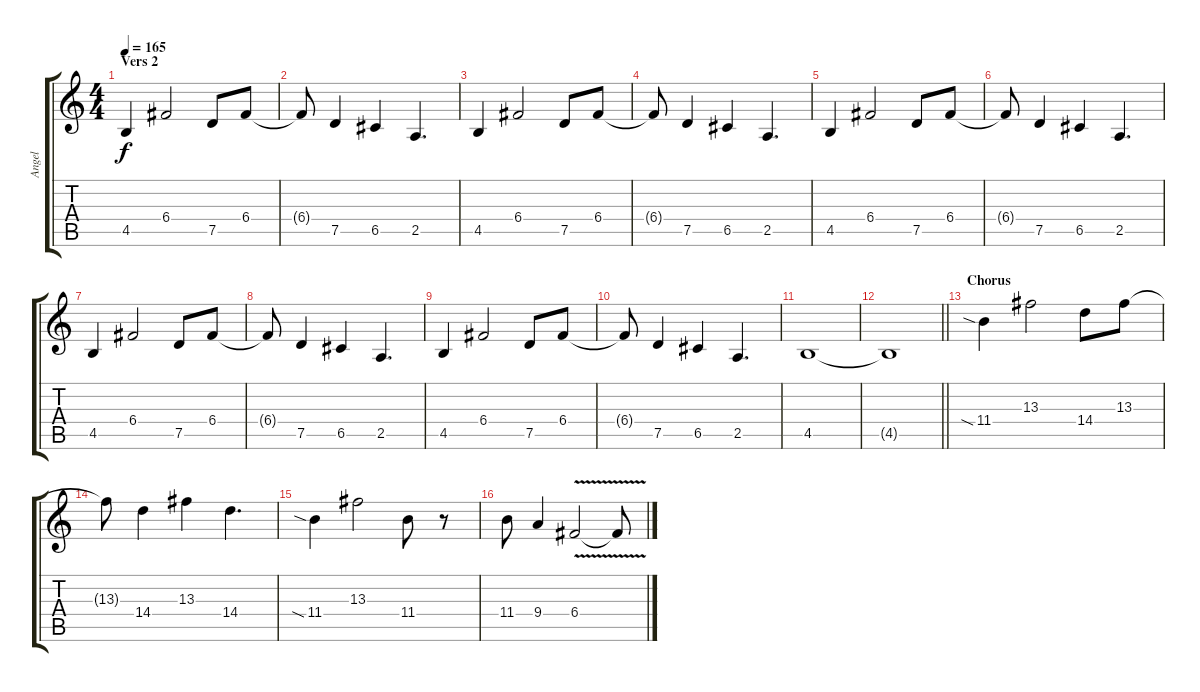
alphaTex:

\track ("Angel" "Angel") {instrument distortionguitar}
\staff {score tabs}
\tuning (D4 A3 F3 C3 G2 D2) {hide}
\ts (4 4)
\section ("" "Vers 2")
\tempo 165
\clef g2
\ks c
4.5.4{dy f} 6.4.2 7.5.8 6.4.8 |
6.4{t}.8 7.5.4 6.5.4 2.5.4{d} |
4.5.4 6.4.2 7.5.8 6.4.8 |
6.4{t}.8 7.5.4 6.5.4 2.5.4{d} |
4.5.4 6.4.2 7.5.8 6.4.8 |
6.4{t}.8 7.5.4 6.5.4 2.5.4{d} |
4.5.4 6.4.2 7.5.8 6.4.8 |
6.4{t}.8 7.5.4 6.5.4 2.5.4{d} |
4.5.4 6.4.2 7.5.8 6.4.8 |
6.4{t}.8 7.5.4 6.5.4 2.5.4{d} |
4.5.1 |
\barLineRight lightlight
4.5{t}.1 |
\section ("" "Chorus")
11.4{sia}.4 13.3.2 14.4.8 13.3.8 |
13.3{t}.8 14.4.4 13.3.4 14.4.4{d} |
11.4{sia}.4 13.3.2 11.4.8 r.8 |
11.4.8 9.4.4 6.4{v}.2 6.4{t}.8
